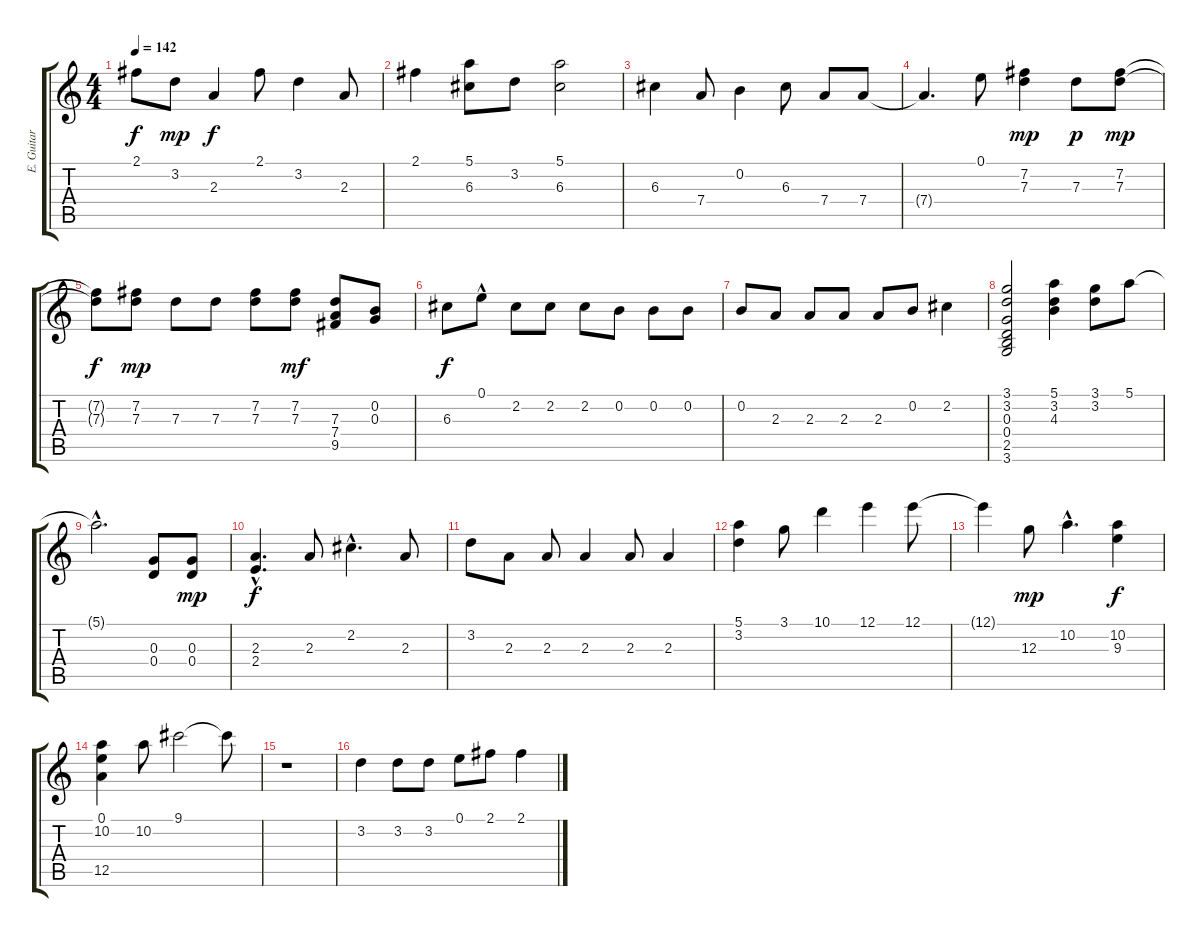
\track ("E. Guitar" "E. Guitar") {instrument acousticguitarsteel}
\staff {score tabs}
\tuning (E4 B3 G3 D3 A2 E2) {hide}
\ts (4 4)
\tempo 142
\clef g2
\ks c
2.1{t}.8{dy f} 3.2.8{dy mp} 2.3.4{dy f} 2.1.8 3.2.4 2.3.8 |
2.1.4 (5.1 6.3).8 3.2.8 (5.1 6.3).2 |
6.3.4 7.4.8 0.2.4 6.3.8 7.4.8 7.4.8 |
7.4{t}.4{d} 0.1.8 (7.2 7.3).4{dy mp} 7.3.8{dy p} (7.2 7.3).8{dy mp} |
(7.2{t} 7.3{t}).8{dy f} (7.2 7.3).8{dy mp} 7.3.8 7.3.8 (7.2 7.3).8 (7.2 7.3).8{dy mf} (7.3 7.4 9.5).8 (0.2 0.3).8 |
6.3.8{dy f} 0.1{hac}.8 2.2.8 2.2.8 2.2.8 0.2.8 0.2.8 0.2.8 |
0.2.8 2.3.8 2.3.8 2.3.8 2.3.8 0.2.8 2.2.4 |
(3.1 3.2 0.3 0.4 2.5 3.6).2 (5.1 3.2 4.3).4 (3.1 3.2).8 5.1.8 |
5.1{hac t}.2{d} (0.3 0.4).8 (0.3 0.4).8{dy mp} |
(2.3{hac} 2.4).4{d dy f} 2.3.8 2.2{hac}.4{d} 2.3.8 |
3.2.8 2.3.8 2.3.8 2.3.4 2.3.8 2.3.4 |
(5.1 3.2).4 3.1.8 10.1.4 12.1.4 12.1.8 |
12.1{t}.4 12.3.8{dy mp} 10.2{hac}.4{d} (10.2 9.3).4{dy f} |
(0.1 10.2 12.5).4 10.2.8 9.1.2 9.1{t}.8 |
r.1 |
3.2.4 3.2.8 3.2.8 0.1.8 2.1.8 2.1.4
